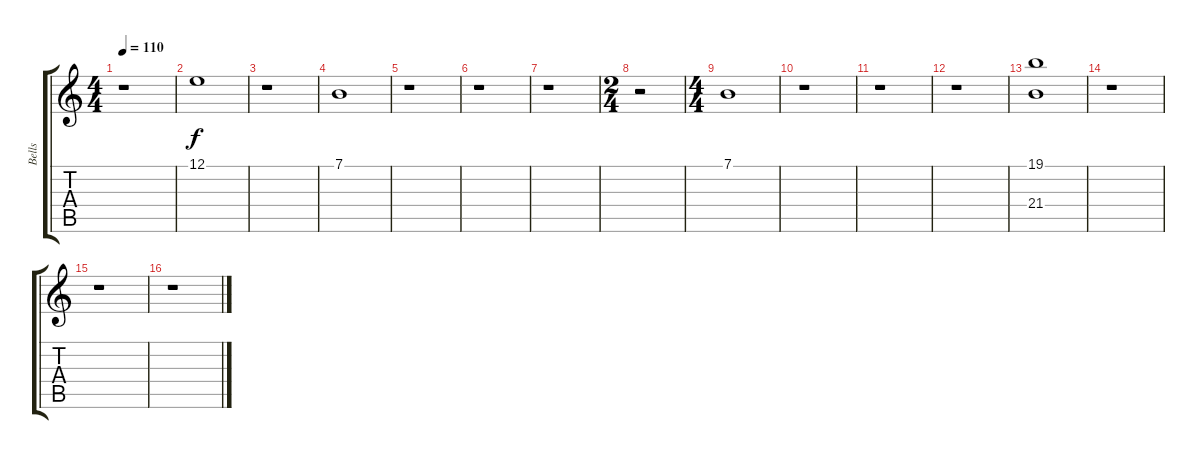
\track ("Bells" "Bells") {instrument tubularbells}
\staff {score tabs}
\tuning (E4 B3 G3 D3 A2 E2) {hide}
\ts (4 4)
\tempo 110
\clef g2
\ks c
r.1{dy f} |
12.1.1 |
r.1 |
7.1.1 |
r.1 |
r.1 |
r.1 |
\ts (2 4)
r.2 |
\ts (4 4)
7.1.1 |
r.1 |
r.1 |
r.1 |
(19.1 21.4).1 |
r.1 |
r.1 |
r.1
